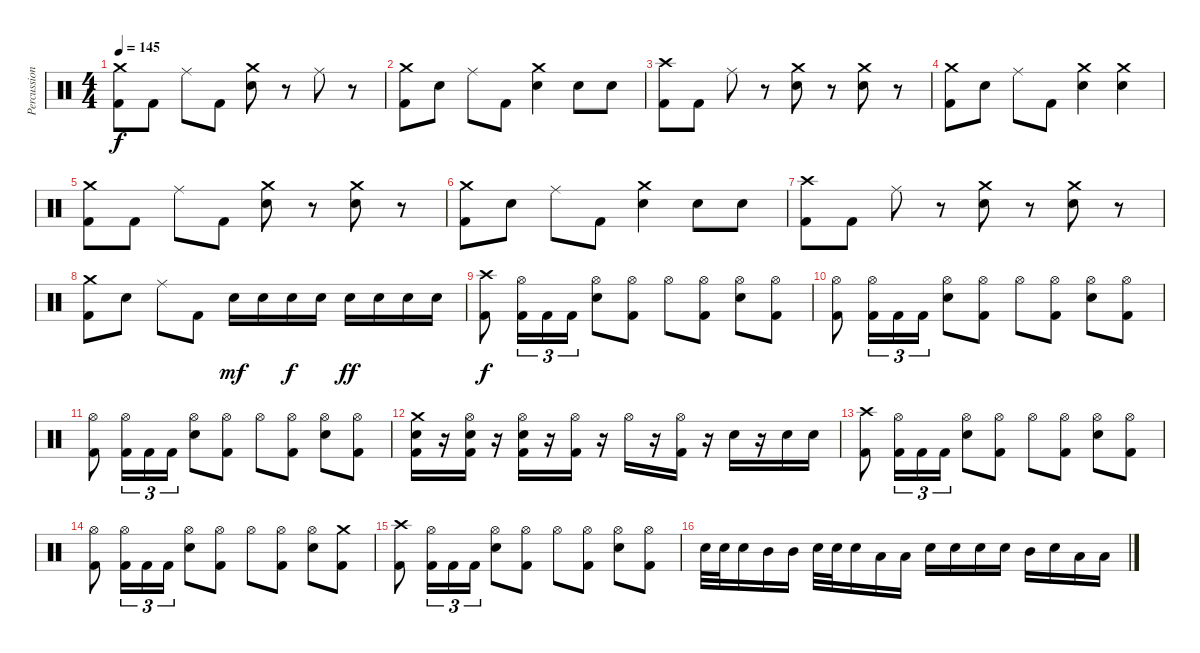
\track ("Percussion" "Percussion") {instrument percussion}
\staff {score}
\articulation defaults
\ts (4 4)
\tempo 145
\clef neutral
\ks c
("Crash medium (hit)" "Kick (hit) 2").8{dy f} "Kick (hit) 2".8 "Ride (middle)".8 "Kick (hit) 2".8 ("Crash medium (hit)" "Electric Snare (hit)").8 r.8 "Ride (middle)".8 r.8 |
("Crash medium (hit)" "Kick (hit) 2").8 "Electric Snare (hit)".8 "Ride (middle)".8 "Kick (hit) 2".8 ("Crash medium (hit)" "Electric Snare (hit)").4 "Electric Snare (hit)".8 "Electric Snare (hit)".8 |
("Crash high (hit)" "Kick (hit) 2").8 "Kick (hit) 2".8 "Ride (middle)".8 r.8 ("Crash medium (hit)" "Electric Snare (hit)").8 r.8 ("Crash medium (hit)" "Electric Snare (hit)").8 r.8 |
("Crash medium (hit)" "Kick (hit) 2").8 "Electric Snare (hit)".8 "Ride (middle)".8 "Kick (hit) 2".8 ("Crash medium (hit)" "Electric Snare (hit)").4 ("Crash medium (hit)" "Electric Snare (hit)").4 |
("Crash medium (hit)" "Kick (hit) 2").8 "Kick (hit) 2".8 "Ride (middle)".8 "Kick (hit) 2".8 ("Crash medium (hit)" "Electric Snare (hit)").8 r.8 ("Crash medium (hit)" "Electric Snare (hit)").8 r.8 |
("Crash medium (hit)" "Kick (hit) 2").8 "Electric Snare (hit)".8 "Ride (middle)".8 "Kick (hit) 2".8 ("Crash medium (hit)" "Electric Snare (hit)").4 "Electric Snare (hit)".8 "Electric Snare (hit)".8 |
("Crash high (hit)" "Kick (hit) 2").8 "Kick (hit) 2".8 "Ride (middle)".8 r.8 ("Crash medium (hit)" "Electric Snare (hit)").8 r.8 ("Crash medium (hit)" "Electric Snare (hit)").8 r.8 |
("Crash medium (hit)" "Kick (hit) 2").8 "Electric Snare (hit)".8 "Ride (middle)".8 "Kick (hit) 2".8 "Electric Snare (hit)".16{dy mf} "Electric Snare (hit)".16 "Electric Snare (hit)".16{dy f} "Electric Snare (hit)".16 "Electric Snare (hit)".16{dy ff} "Electric Snare (hit)".16 "Electric Snare (hit)".16 "Electric Snare (hit)".16 |
("Crash high (hit)" "Kick (hit) 2").8{dy f} ("Hi-Hat (open)" "Kick (hit) 2").16{tu (3 2)} "Kick (hit) 2".16{tu (3 2)} "Kick (hit) 2".16{tu (3 2)} ("Hi-Hat (open)" "Electric Snare (hit)").8 ("Hi-Hat (open)" "Kick (hit) 2").8 "Hi-Hat (open)".8 ("Hi-Hat (open)" "Kick (hit) 2").8 ("Hi-Hat (open)" "Electric Snare (hit)").8 ("Hi-Hat (open)" "Kick (hit) 2").8 |
("Hi-Hat (open)" "Kick (hit) 2").8 ("Hi-Hat (open)" "Kick (hit) 2").16{tu (3 2)} "Kick (hit) 2".16{tu (3 2)} "Kick (hit) 2".16{tu (3 2)} ("Hi-Hat (open)" "Electric Snare (hit)").8 ("Hi-Hat (open)" "Kick (hit) 2").8 "Hi-Hat (open)".8 ("Hi-Hat (open)" "Kick (hit) 2").8 ("Hi-Hat (open)" "Electric Snare (hit)").8 ("Hi-Hat (open)" "Kick (hit) 2").8 |
("Hi-Hat (open)" "Kick (hit) 2").8 ("Hi-Hat (open)" "Kick (hit) 2").16{tu (3 2)} "Kick (hit) 2".16{tu (3 2)} "Kick (hit) 2".16{tu (3 2)} ("Hi-Hat (open)" "Electric Snare (hit)").8 ("Hi-Hat (open)" "Kick (hit) 2").8 "Hi-Hat (open)".8 ("Hi-Hat (open)" "Kick (hit) 2").8 ("Hi-Hat (open)" "Electric Snare (hit)").8 ("Hi-Hat (open)" "Kick (hit) 2").8 |
("Crash medium (hit)" "Electric Snare (hit)" "Kick (hit) 2").16 r.16 ("Hi-Hat (open)" "Electric Snare (hit)" "Kick (hit) 2").16 r.16 ("Hi-Hat (open)" "Electric Snare (hit)" "Kick (hit) 2").16 r.16 ("Hi-Hat (open)" "Kick (hit) 2").16 r.16 "Hi-Hat (open)".16 r.16 ("Hi-Hat (open)" "Kick (hit) 2").16 r.16 "Electric Snare (hit)".16 r.16 "Electric Snare (hit)".16 "Electric Snare (hit)".16 |
("Crash high (hit)" "Kick (hit) 2").8 ("Hi-Hat (open)" "Kick (hit) 2").16{tu (3 2)} "Kick (hit) 2".16{tu (3 2)} "Kick (hit) 2".16{tu (3 2)} ("Hi-Hat (open)" "Electric Snare (hit)").8 ("Hi-Hat (open)" "Kick (hit) 2").8 "Hi-Hat (open)".8 ("Hi-Hat (open)" "Kick (hit) 2").8 ("Hi-Hat (open)" "Electric Snare (hit)").8 ("Hi-Hat (open)" "Kick (hit) 2").8 |
("Hi-Hat (open)" "Kick (hit) 2").8 ("Hi-Hat (open)" "Kick (hit) 2").16{tu (3 2)} "Kick (hit) 2".16{tu (3 2)} "Kick (hit) 2".16{tu (3 2)} ("Hi-Hat (open)" "Electric Snare (hit)").8 ("Hi-Hat (open)" "Kick (hit) 2").8 "Hi-Hat (open)".8 ("Hi-Hat (open)" "Kick (hit) 2").8 ("Hi-Hat (open)" "Electric Snare (hit)").8 ("Crash medium (hit)" "Kick (hit) 2").8 |
("Crash high (hit)" "Kick (hit) 2").8 ("Hi-Hat (open)" "Kick (hit) 2").16{tu (3 2)} "Kick (hit) 2".16{tu (3 2)} "Kick (hit) 2".16{tu (3 2)} ("Hi-Hat (open)" "Electric Snare (hit)").8 ("Hi-Hat (open)" "Kick (hit) 2").8 "Hi-Hat (open)".8 ("Hi-Hat (open)" "Kick (hit) 2").8 ("Hi-Hat (open)" "Electric Snare (hit)").8 ("Hi-Hat (open)" "Kick (hit) 2").8 |
"Electric Snare (hit)".32 "Electric Snare (hit)".32 "Electric Snare (hit)".16 "Mid Tom (hit)".16 "Mid Tom (hit)".16 "Electric Snare (hit)".32 "Electric Snare (hit)".32 "Electric Snare (hit)".16 "Low Tom (hit)".16 "Low Tom (hit)".16 "Electric Snare (hit)".16 "Electric Snare (hit)".16 "Electric Snare (hit)".16 "Electric Snare (hit)".16 "Mid Tom (hit)".16 "Electric Snare (hit)".16 "Low Tom (hit)".16 "Low Tom (hit)".16
